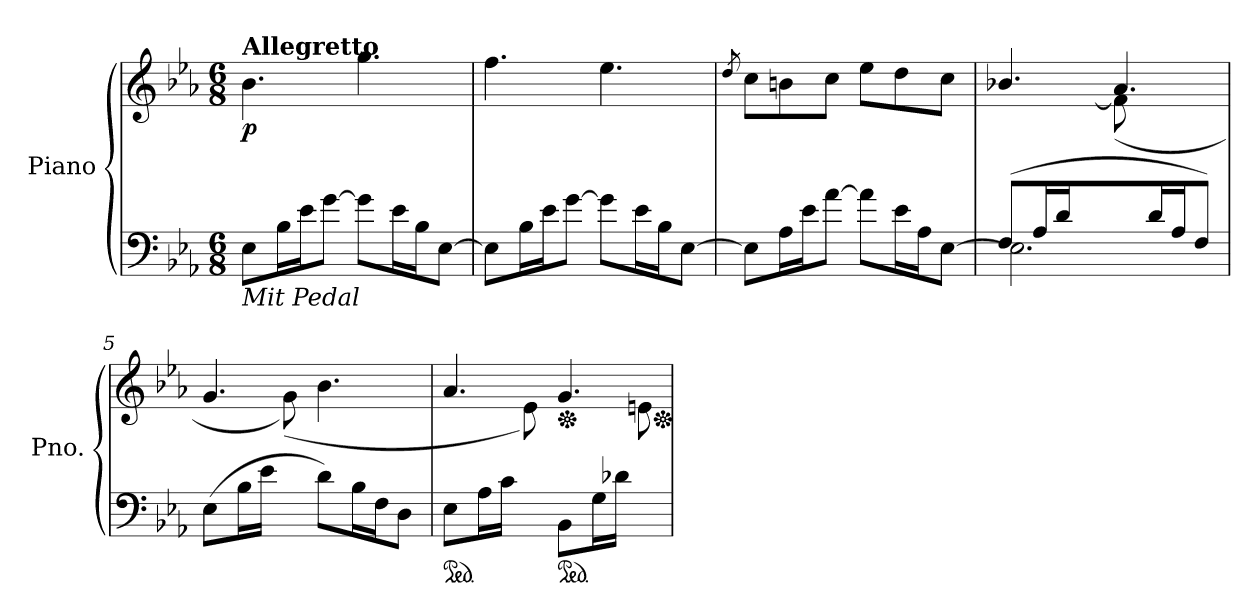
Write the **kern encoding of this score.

**kern	**kern	**dynam
*part1	*part1	*part1
*staff2	*staff1	*staff1/2
*I"Piano	*	*
*I'Pno.	*	*
*clefF4	*clefG2	*
*k[b-e-a-]	*k[b-e-a-]	*
*M6/8	*M6/8	*
*MM96	*MM96	*
=1	=1	=1
!	!LO:TX:a:B:t=Allegretto	!
!LO:TX:b:i:t=Mit Pedal	!	!
!	!	!LO:DY:b
8E-\L	4.b-\	p
16B-\L	.	.
16e-\J	.	.
[8g\J	.	.
8g\L]	4.gg\	.
16e-\L	.	.
16B-\J	.	.
[8E-\J	.	.
=2	=2	=2
8E-\L]	4.ff\	.
16B-\L	.	.
16e-\J	.	.
[8g\J	.	.
8g\L]	4.ee-\	.
16e-\L	.	.
16B-\J	.	.
[8E-\J	.	.
=3	=3	=3
.	8qdd/	.
8E-\L]	8cc\L	.
16A-\L	8bn\	.
16e-\J	.	.
[8a-\J	8cc\J	.
8a-\L]	8ee-\L	.
16e-\L	8dd\	.
16A-\J	.	.
[8E-\J	8cc\J	.
=4	=4	=4
*^	*^	*
(>8F/L	2.E-\]	4.b-X/	4ryy	.
16A-/L	.	.	.	.
16d/J	.	.	.	.
4ryy	.	.	[8f\J)	.
.	.	4.a-/	(>8f\L]	.
16d/L	.	.	4ryy	.
16A-/J	.	.	.	.
8F/J)	.	.	.	.
*v	*v	*	*	*
!!LO:LB:g=z	!!
=5	=5	=5	=5
(>8E-\L	4.g/	4ryy	.
16B-\L	.	.	.
16e-\JJ	.	.	.
8ryy	.	(>8g\)	.
8d\L)	4.b-\	4.ryy	.
16B-\L	.	.	.
16F\J	.	.	.
8D\J	.	.	.
=6	=6	=6	=6
*ped	*	*	*
(>8E-\L	4.a-/	4ryy	.
16A-\L	.	.	.
16c\JJ	.	.	.
8ryy	.	8e-\)	.
*ped	*	*	*
*	*Xped	*	*
(>8BB-\L	4.g/	4ryy	.
16G\L	.	.	.
16d-X\JJ	.	.	.
8ryy	.	8en\)	.
*	*Xped	*	*
*	*v	*v	*
=	=	=
*-	*-	*-
